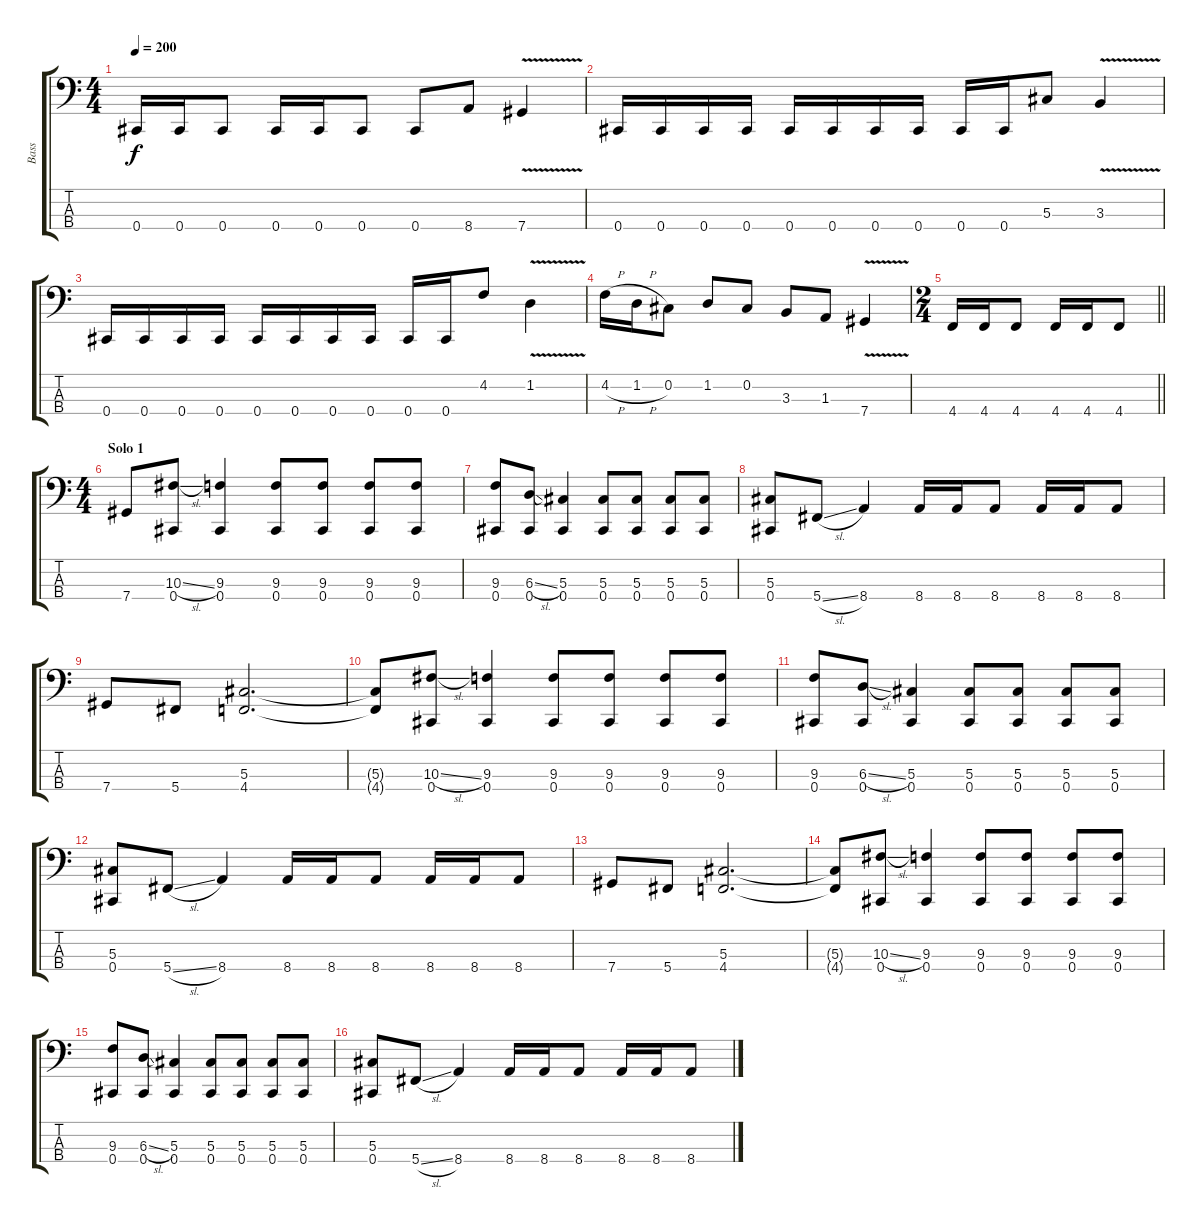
\track ("Bass" "Bass") {instrument electricbassfinger}
\staff {score tabs}
\tuning (Gb2 Db2 Ab1 Db1) {hide}
\ts (4 4)
\tempo 200
\clef f4
\ks c
0.4.16{dy f} 0.4.16 0.4.8 0.4.16 0.4.16 0.4.8 0.4.8 8.4.8 7.4{v}.4 |
0.4.16 0.4.16 0.4.16 0.4.16 0.4.16 0.4.16 0.4.16 0.4.16 0.4.16 0.4.16 5.3.8 3.3{v}.4 |
0.4.16 0.4.16 0.4.16 0.4.16 0.4.16 0.4.16 0.4.16 0.4.16 0.4.16 0.4.16 4.2.8 1.2{v}.4 |
4.2{h}.16 1.2{h}.16 0.2.8 1.2.8 0.2.8 3.3.8 1.3.8 7.4{v}.4 |
\ts (2 4)
\barLineRight lightlight
4.4.16 4.4.16 4.4.8 4.4.16 4.4.16 4.4.8 |
\ts (4 4)
\section ("" "Solo 1")
7.4.8 (10.3{sl} 0.4).8 (9.3 0.4).4 (9.3 0.4).8 (9.3 0.4).8 (9.3 0.4).8 (9.3 0.4).8 |
(9.3 0.4).8 (6.3{sl} 0.4).8 (5.3 0.4).4 (5.3 0.4).8 (5.3 0.4).8 (5.3 0.4).8 (5.3 0.4).8 |
(5.3 0.4).8 5.4{sl}.8 8.4.4 8.4.16 8.4.16 8.4.8 8.4.16 8.4.16 8.4.8 |
7.4.8 5.4.8 (5.3 4.4).2{d} |
(5.3{t} 4.4{t}).8 (10.3{sl} 0.4).8 (9.3 0.4).4 (9.3 0.4).8 (9.3 0.4).8 (9.3 0.4).8 (9.3 0.4).8 |
(9.3 0.4).8 (6.3{sl} 0.4).8 (5.3 0.4).4 (5.3 0.4).8 (5.3 0.4).8 (5.3 0.4).8 (5.3 0.4).8 |
(5.3 0.4).8 5.4{sl}.8 8.4.4 8.4.16 8.4.16 8.4.8 8.4.16 8.4.16 8.4.8 |
7.4.8 5.4.8 (5.3 4.4).2{d} |
(5.3{t} 4.4{t}).8 (10.3{sl} 0.4).8 (9.3 0.4).4 (9.3 0.4).8 (9.3 0.4).8 (9.3 0.4).8 (9.3 0.4).8 |
(9.3 0.4).8 (6.3{sl} 0.4).8 (5.3 0.4).4 (5.3 0.4).8 (5.3 0.4).8 (5.3 0.4).8 (5.3 0.4).8 |
(5.3 0.4).8 5.4{sl}.8 8.4.4 8.4.16 8.4.16 8.4.8 8.4.16 8.4.16 8.4.8
